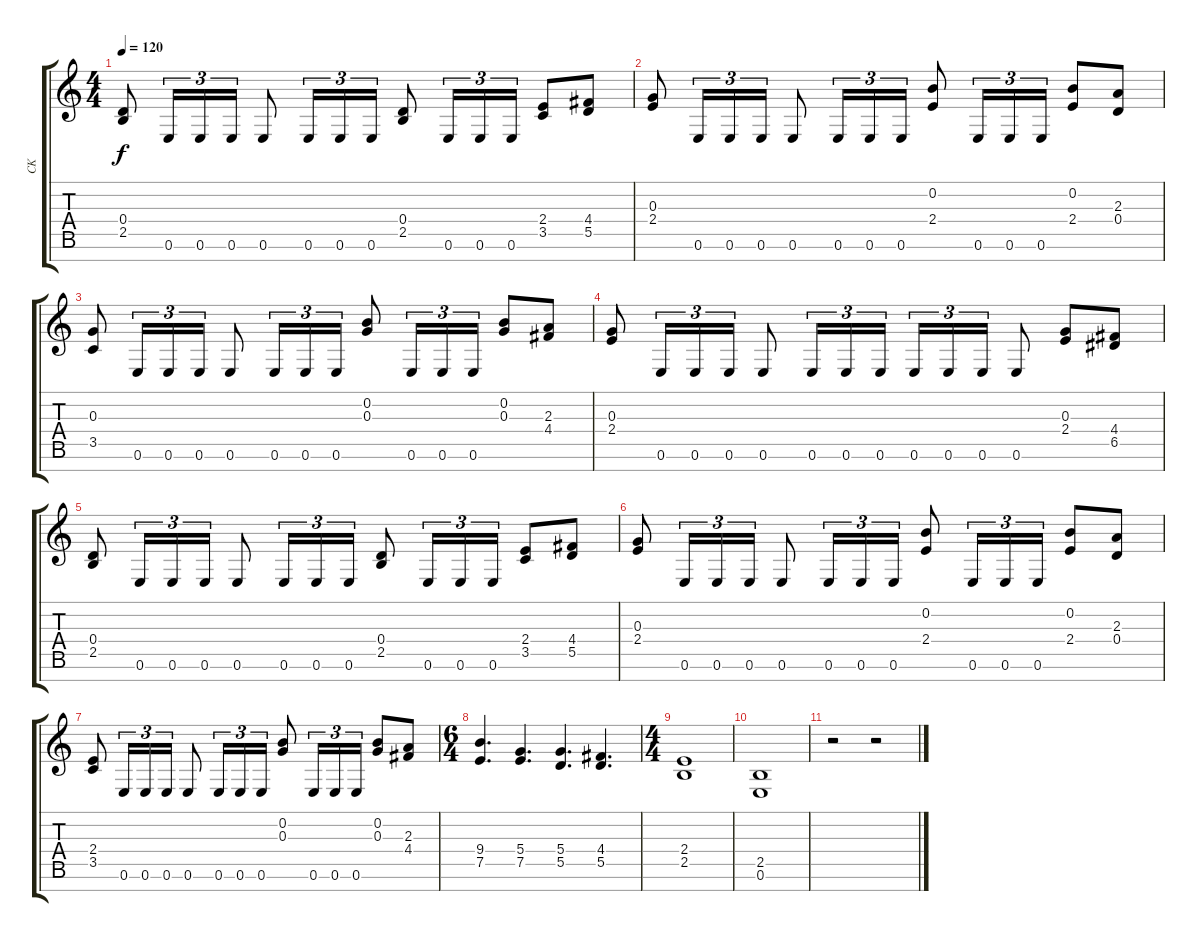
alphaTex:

\track ("CK" "CK") {instrument distortionguitar}
\staff {score tabs}
\tuning (E4 B3 G3 D3 A2 E2 B1) {hide}
\ts (4 4)
\tempo 120
\clef g2
\ks c
(0.4 2.5).8{dy f} 0.6.16{tu (3 2)} 0.6.16{tu (3 2)} 0.6.16{tu (3 2)} 0.6.8 0.6.16{tu (3 2)} 0.6.16{tu (3 2)} 0.6.16{tu (3 2)} (0.4 2.5).8 0.6.16{tu (3 2)} 0.6.16{tu (3 2)} 0.6.16{tu (3 2)} (2.4 3.5).8 (4.4 5.5).8 |
(0.3 2.4).8 0.6.16{tu (3 2)} 0.6.16{tu (3 2)} 0.6.16{tu (3 2)} 0.6.8 0.6.16{tu (3 2)} 0.6.16{tu (3 2)} 0.6.16{tu (3 2)} (0.2 2.4).8 0.6.16{tu (3 2)} 0.6.16{tu (3 2)} 0.6.16{tu (3 2)} (0.2 2.4).8 (2.3 0.4).8 |
(0.3 3.5).8 0.6.16{tu (3 2)} 0.6.16{tu (3 2)} 0.6.16{tu (3 2)} 0.6.8 0.6.16{tu (3 2)} 0.6.16{tu (3 2)} 0.6.16{tu (3 2)} (0.2 0.3).8 0.6.16{tu (3 2)} 0.6.16{tu (3 2)} 0.6.16{tu (3 2)} (0.2 0.3).8 (2.3 4.4).8 |
(0.3 2.4).8 0.6.16{tu (3 2)} 0.6.16{tu (3 2)} 0.6.16{tu (3 2)} 0.6.8 0.6.16{tu (3 2)} 0.6.16{tu (3 2)} 0.6.16{tu (3 2)} 0.6.16{tu (3 2)} 0.6.16{tu (3 2)} 0.6.16{tu (3 2)} 0.6.8 (0.3 2.4).8 (4.4 6.5).8 |
(0.4 2.5).8 0.6.16{tu (3 2)} 0.6.16{tu (3 2)} 0.6.16{tu (3 2)} 0.6.8 0.6.16{tu (3 2)} 0.6.16{tu (3 2)} 0.6.16{tu (3 2)} (0.4 2.5).8 0.6.16{tu (3 2)} 0.6.16{tu (3 2)} 0.6.16{tu (3 2)} (2.4 3.5).8 (4.4 5.5).8 |
(0.3 2.4).8 0.6.16{tu (3 2)} 0.6.16{tu (3 2)} 0.6.16{tu (3 2)} 0.6.8 0.6.16{tu (3 2)} 0.6.16{tu (3 2)} 0.6.16{tu (3 2)} (0.2 2.4).8 0.6.16{tu (3 2)} 0.6.16{tu (3 2)} 0.6.16{tu (3 2)} (0.2 2.4).8 (2.3 0.4).8 |
(2.4 3.5).8 0.6.16{tu (3 2)} 0.6.16{tu (3 2)} 0.6.16{tu (3 2)} 0.6.8 0.6.16{tu (3 2)} 0.6.16{tu (3 2)} 0.6.16{tu (3 2)} (0.2 0.3).8 0.6.16{tu (3 2)} 0.6.16{tu (3 2)} 0.6.16{tu (3 2)} (0.2 0.3).8 (2.3 4.4).8 |
\ts (6 4)
(9.4 7.5).4{d} (5.4 7.5).4{d} (5.4 5.5).4{d} (4.4 5.5).4{d} |
\ts (4 4)
(2.4 2.5).1 |
(2.5 0.6).1 |
r.2 r.2
